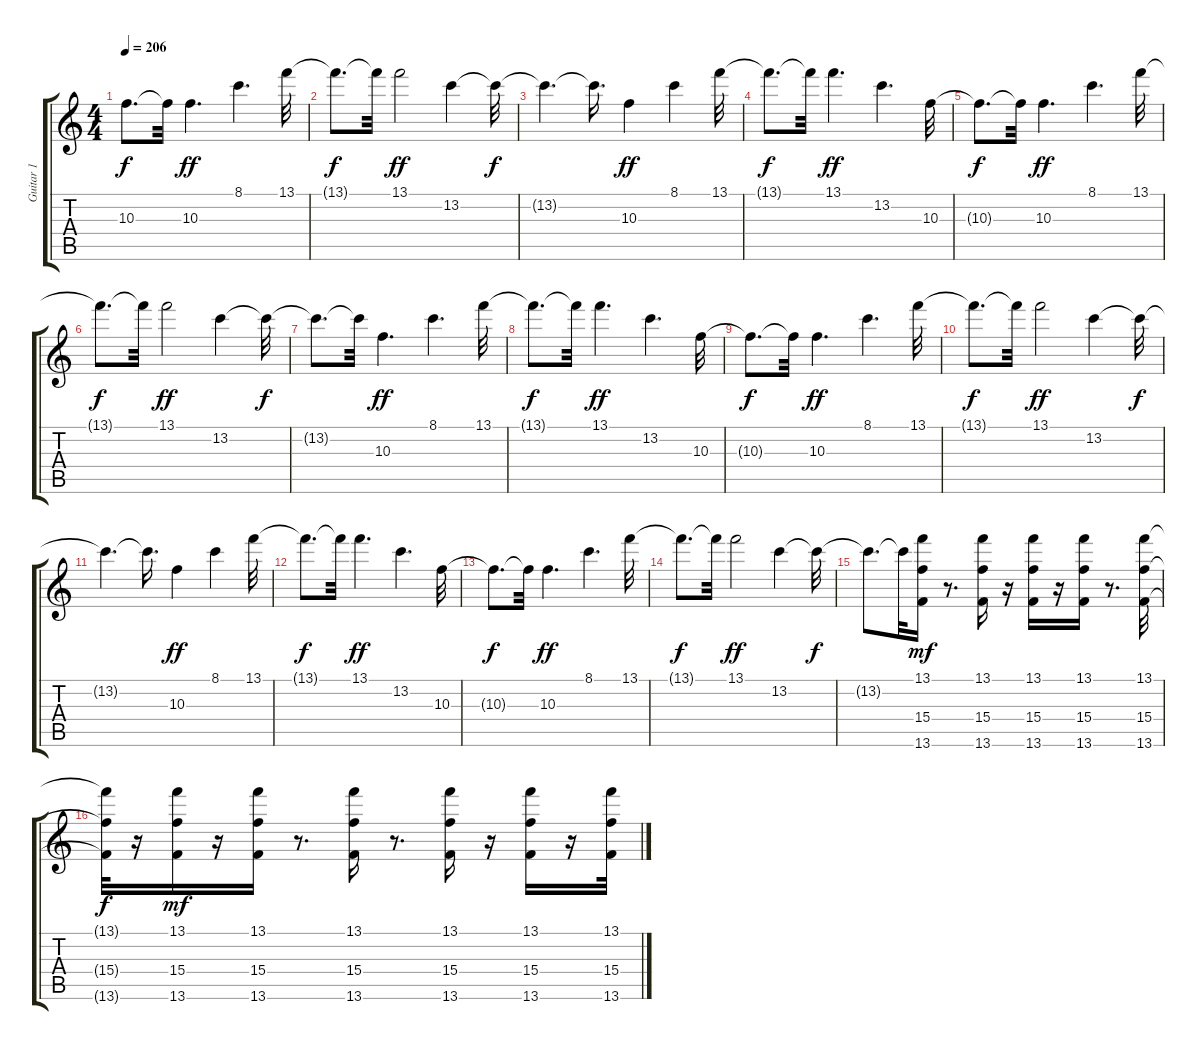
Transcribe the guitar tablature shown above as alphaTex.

\track ("Guitar 1" "Guitar 1") {instrument electricguitarclean}
\staff {score tabs}
\tuning (E4 B3 G3 D3 A2 E2) {hide}
\ts (4 4)
\tempo 206
\clef g2
\ks c
10.3{t}.8{d dy f} 10.3{t}.32 10.3.4{d dy ff} 8.1.4{d} 13.1.32 |
13.1{t}.8{d dy f} 13.1{t}.32 13.1.2{dy ff} 13.2.4 13.2{t}.32{dy f} |
13.2{t}.4{d} 13.2{t}.16{d} 10.3.4{dy ff} 8.1.4 13.1.32 |
13.1{t}.8{d dy f} 13.1{t}.32 13.1.4{d dy ff} 13.2.4{d} 10.3.32 |
10.3{t}.8{d dy f} 10.3{t}.32 10.3.4{d dy ff} 8.1.4{d} 13.1.32 |
13.1{t}.8{d dy f} 13.1{t}.32 13.1.2{dy ff} 13.2.4 13.2{t}.32{dy f} |
13.2{t}.8{d} 13.2{t}.32 10.3.4{d dy ff} 8.1.4{d} 13.1.32 |
13.1{t}.8{d dy f} 13.1{t}.32 13.1.4{d dy ff} 13.2.4{d} 10.3.32 |
10.3{t}.8{d dy f} 10.3{t}.32 10.3.4{d dy ff} 8.1.4{d} 13.1.32 |
13.1{t}.8{d dy f} 13.1{t}.32 13.1.2{dy ff} 13.2.4 13.2{t}.32{dy f} |
13.2{t}.4{d} 13.2{t}.16{d} 10.3.4{dy ff} 8.1.4 13.1.32 |
13.1{t}.8{d dy f} 13.1{t}.32 13.1.4{d dy ff} 13.2.4{d} 10.3.32 |
10.3{t}.8{d dy f} 10.3{t}.32 10.3.4{d dy ff} 8.1.4{d} 13.1.32 |
13.1{t}.8{d dy f} 13.1{t}.32 13.1.2{dy ff} 13.2.4 13.2{t}.32{dy f} |
13.2{t}.8{d} 13.2{t}.32 (13.1 15.4 13.6).16{dy mf} r.8{d} (13.1 15.4 13.6).16 r.16 (13.1 15.4 13.6).16 r.16 (13.1 15.4 13.6).16 r.8{d} (13.1 15.4 13.6).32 |
(13.1{t} 15.4{t} 13.6{t}).32{dy f} r.16 (13.1 15.4 13.6).16{dy mf} r.16 (13.1 15.4 13.6).16 r.8{d} (13.1 15.4 13.6).16 r.8{d} (13.1 15.4 13.6).16 r.16 (13.1 15.4 13.6).16 r.16 (13.1 15.4 13.6).32
